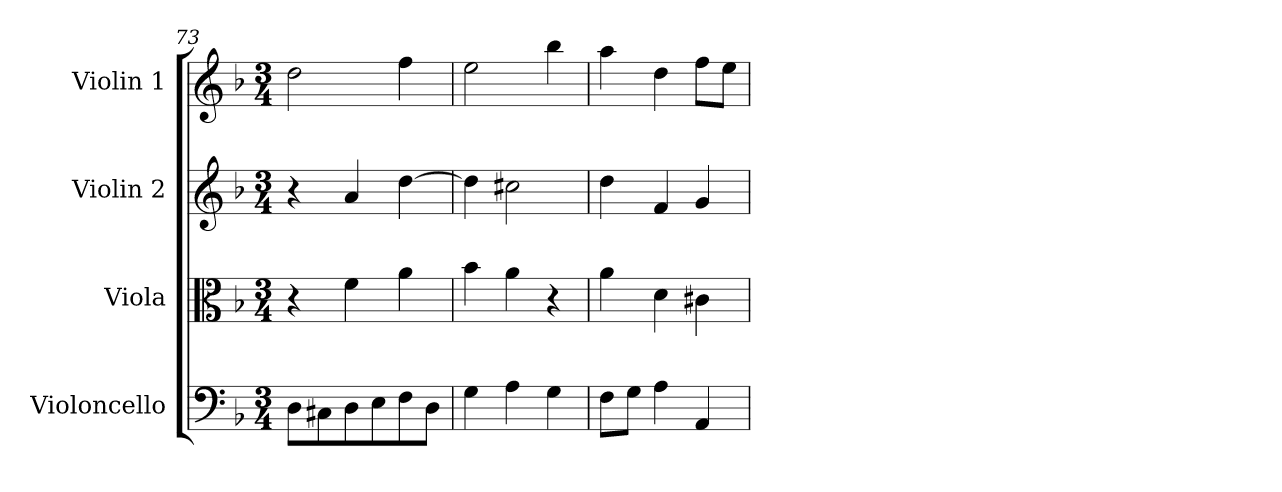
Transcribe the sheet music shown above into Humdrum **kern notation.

**kern	**kern	**kern	**kern
*part4	*part3	*part2	*part1
*staff4	*staff3	*staff2	*staff1
*I"Violoncello	*I"Viola	*I"Violin 2	*I"Violin 1
*I'Vc	*I'Vla	*I'Vln	*I'Vln
*clefF4	*clefC3	*clefG2	*clefG2
*k[b-]	*k[b-]	*k[b-]	*k[b-]
*M3/4	*M3/4	*M3/4	*M3/4
=73	=73	=73	=73
8D\L	4r	4r	2dd\
8C#X\	.	.	.
8D\	4f\	4a/	.
8E\	.	.	.
8F\	4a\	[4dd\	4ff\
8D\J	.	.	.
!!LO:LB:g=z
=74	=74	=74	=74
4G\	4b-\	4dd\]	2ee\
4A\	4a\	2cc#X\	.
4G\	4r	.	4bb-\
=75	=75	=75	=75
8F\L	4a\	4dd\	4aa\
8G\J	.	.	.
4A\	4d\	4f/	4dd\
4AA/	4c#X\	4g/	8ff\L
.	.	.	8ee\J
=	=	=	=
*-	*-	*-	*-
